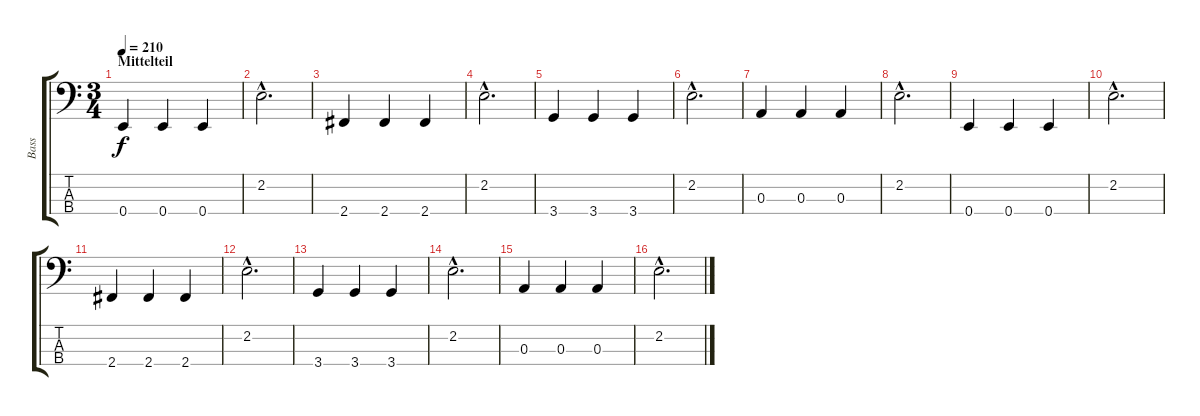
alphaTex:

\track ("Bass" "Bass") {instrument electricbasspick}
\staff {score tabs}
\tuning (G2 D2 A1 E1) {hide}
\ts (3 4)
\section ("" "Mittelteil")
\tempo 210
\clef f4
\ks c
0.4.4{dy f} 0.4.4 0.4.4 |
2.2{hac}.2{d} |
2.4.4 2.4.4 2.4.4 |
2.2{hac}.2{d} |
3.4.4 3.4.4 3.4.4 |
2.2{hac}.2{d} |
0.3.4 0.3.4 0.3.4 |
2.2{hac}.2{d} |
0.4.4 0.4.4 0.4.4 |
2.2{hac}.2{d} |
2.4.4 2.4.4 2.4.4 |
2.2{hac}.2{d} |
3.4.4 3.4.4 3.4.4 |
2.2{hac}.2{d} |
0.3.4 0.3.4 0.3.4 |
2.2{hac}.2{d}
